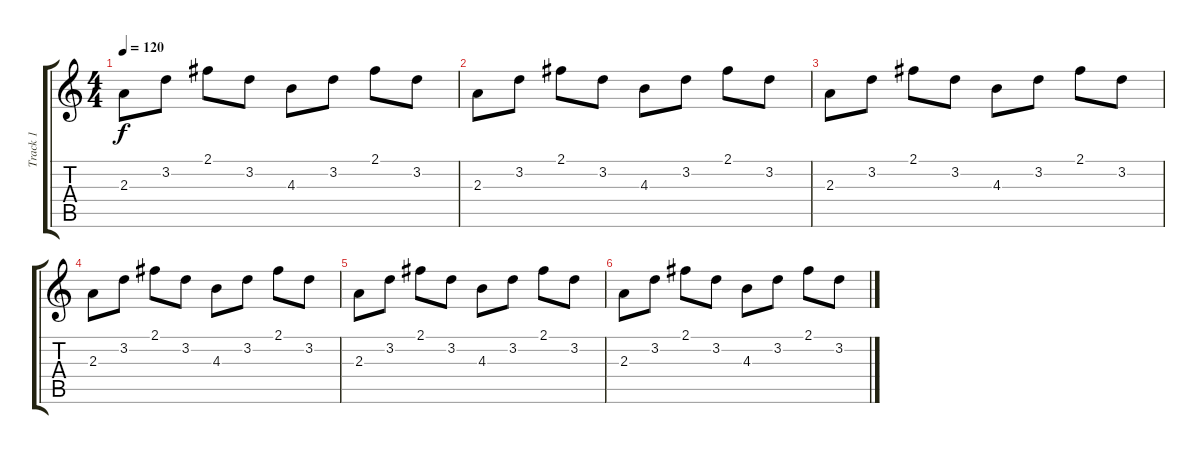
\track ("Track 1" "Track 1") {instrument electricguitarjazz}
\staff {score tabs}
\tuning (E4 B3 G3 D3 A2 E2) {hide}
\ts (4 4)
\tempo 120
\clef g2
\ks c
2.3.8{dy f} 3.2.8 2.1.8 3.2.8 4.3.8 3.2.8 2.1.8 3.2.8 |
2.3.8 3.2.8 2.1.8 3.2.8 4.3.8 3.2.8 2.1.8 3.2.8 |
2.3.8 3.2.8 2.1.8 3.2.8 4.3.8 3.2.8 2.1.8 3.2.8 |
2.3.8 3.2.8 2.1.8 3.2.8 4.3.8 3.2.8 2.1.8 3.2.8 |
2.3.8 3.2.8 2.1.8 3.2.8 4.3.8 3.2.8 2.1.8 3.2.8 |
2.3.8 3.2.8 2.1.8 3.2.8 4.3.8 3.2.8 2.1.8 3.2.8
